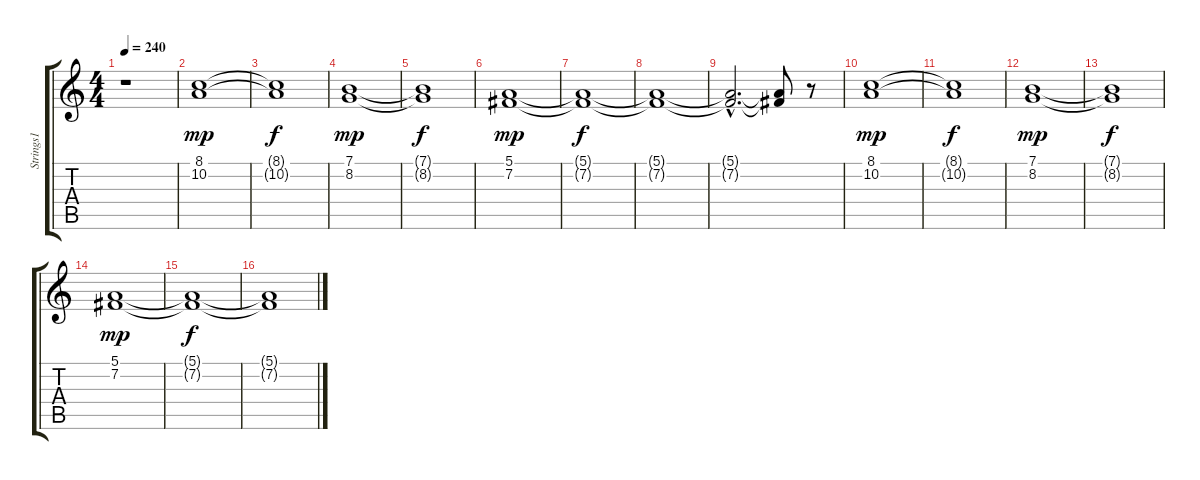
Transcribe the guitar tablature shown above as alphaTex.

\track ("Strings1" "Strings1") {instrument stringensemble1}
\staff {score tabs}
\tuning (E4 B3 G3 D3 A2 E2) {hide}
\ts (4 4)
\tempo 240
\clef g2
\ks c
r.1{dy mp} |
(8.1 10.2).1 |
(8.1{t} 10.2{t}).1{dy f} |
(7.1 8.2).1{dy mp} |
(7.1{t} 8.2{t}).1{dy f} |
(5.1 7.2).1{dy mp} |
(5.1{t} 7.2{t}).1{dy f} |
(5.1{t} 7.2{t}).1 |
(5.1{hac t} 7.2{hac t}).2{d} (5.1{t} 7.2{t}).8 r.8 |
(8.1 10.2).1{dy mp} |
(8.1{t} 10.2{t}).1{dy f} |
(7.1 8.2).1{dy mp} |
(7.1{t} 8.2{t}).1{dy f} |
(5.1 7.2).1{dy mp} |
(5.1{t} 7.2{t}).1{dy f} |
(5.1{t} 7.2{t}).1
